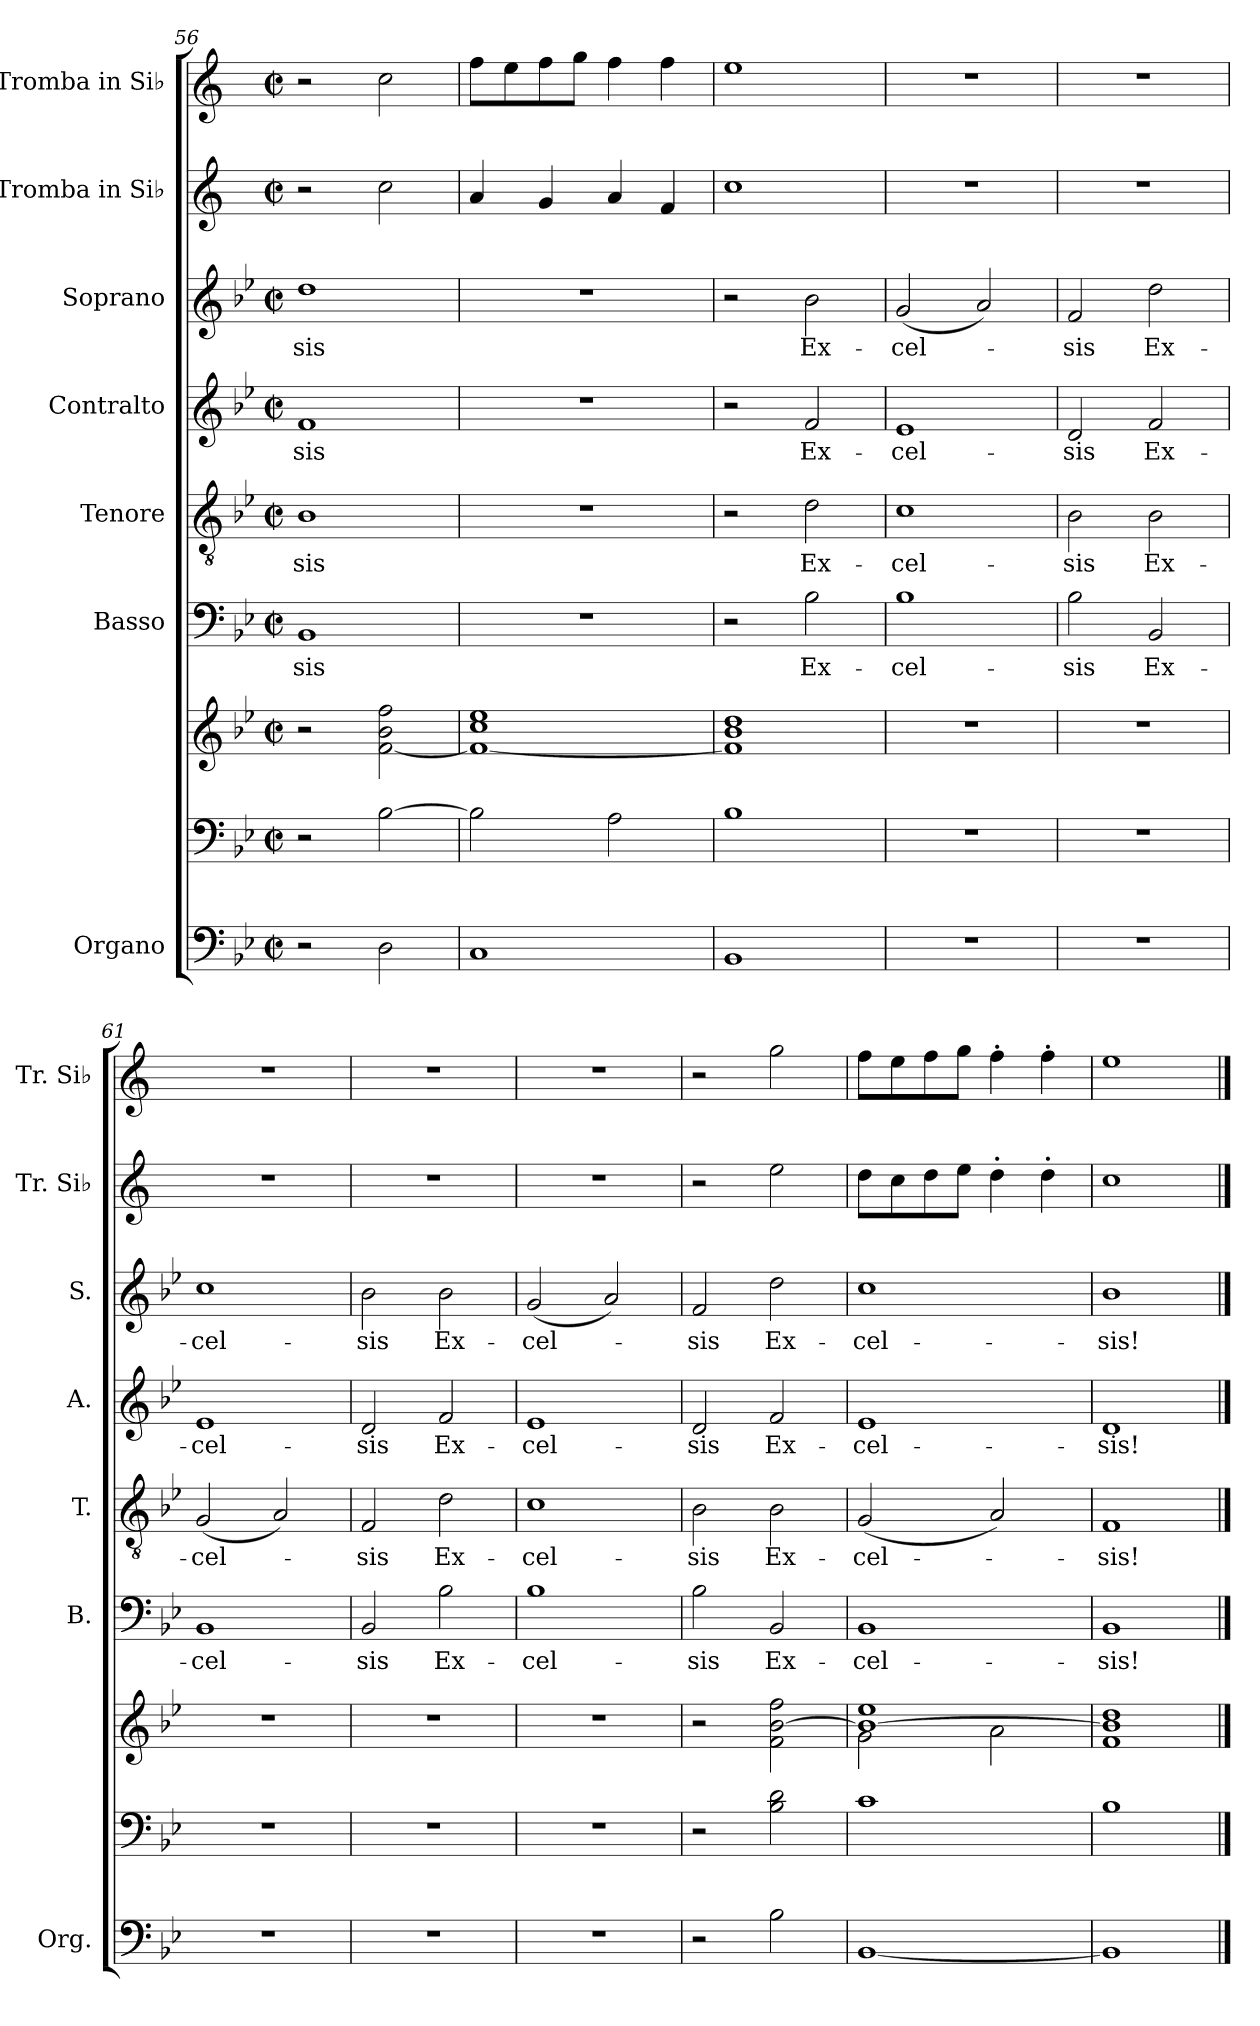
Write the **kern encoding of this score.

**kern	**kern	**kern	**kern	**text	**kern	**text	**kern	**text	**kern	**text	**kern	**kern
*part7	*part7	*part7	*part6	*part6	*part5	*part5	*part4	*part4	*part3	*part3	*part2	*part1
*staff9	*staff8	*staff7	*staff6	*staff6	*staff5	*staff5	*staff4	*staff4	*staff3	*staff3	*staff2	*staff1
*I"Organo	*	*	*I"Basso	*	*I"Tenore	*	*I"Contralto	*	*I"Soprano	*	*I"Tromba in Si♭	*I"Tromba in Si♭
*I'Org.	*	*	*I'B.	*	*I'T.	*	*I'A.	*	*I'S.	*	*I'Tr. Si♭	*I'Tr. Si♭
*clefF4	*clefF4	*clefG2	*clefF4	*	*clefGv2	*	*clefG2	*	*clefG2	*	*clefG2	*clefG2
*	*	*	*	*	*	*	*	*	*	*	*ITrd1c2	*ITrd1c2
*k[b-e-]	*k[b-e-]	*k[b-e-]	*k[b-e-]	*	*k[b-e-]	*	*k[b-e-]	*	*k[b-e-]	*	*k[b-e-]	*k[b-e-]
*M2/2	*M2/2	*M2/2	*M2/2	*	*M2/2	*	*M2/2	*	*M2/2	*	*M2/2	*M2/2
*met(c|)	*met(c|)	*met(c|)	*met(c|)	*	*met(c|)	*	*met(c|)	*	*met(c|)	*	*met(c|)	*met(c|)
=56	=56	=56	=56	=56	=56	=56	=56	=56	=56	=56	=56	=56
!	!	!	!	!LO:LY:b	!	!LO:LY:b	!	!LO:LY:b	!	!LO:LY:b	!	!
2r	2r	2r	1BB-	-sis	1B-	-sis	1f	-sis	1dd	-sis	2r	2r
2D\	[2B-\	[2f\ 2b-\ 2ff\	.	.	.	.	.	.	.	.	2b-\	2b-\
=57	=57	=57	=57	=57	=57	=57	=57	=57	=57	=57	=57	=57
1C	2B-\]	1f_ 1cc 1ee-	1r	.	1r	.	1r	.	1r	.	4g/	8ee-\L
.	.	.	.	.	.	.	.	.	.	.	.	8dd\
.	.	.	.	.	.	.	.	.	.	.	4f/	8ee-\
.	.	.	.	.	.	.	.	.	.	.	.	8ff\J
.	2A\	.	.	.	.	.	.	.	.	.	4g/	4ee-\
.	.	.	.	.	.	.	.	.	.	.	4e-/	4ee-\
=58	=58	=58	=58	=58	=58	=58	=58	=58	=58	=58	=58	=58
1BB-	1B-	1f] 1b- 1dd	2r	.	2r	.	2r	.	2r	.	1b-	1dd
!	!	!	!	!LO:LY:b	!	!LO:LY:b	!	!LO:LY:b	!	!LO:LY:b	!	!
.	.	.	2B-\	Ex-	2d\	Ex-	2f/	Ex-	2b-\	Ex-	.	.
=59	=59	=59	=59	=59	=59	=59	=59	=59	=59	=59	=59	=59
!	!	!	!	!LO:LY:b	!	!LO:LY:b	!	!LO:LY:b	!	!LO:LY:b	!	!
1r	1r	1r	1B-	-cel-	1c	-cel-	1e-	-cel-	(<2g/	-cel-	1r	1r
.	.	.	.	.	.	.	.	.	2a/)	.	.	.
=60	=60	=60	=60	=60	=60	=60	=60	=60	=60	=60	=60	=60
!	!	!	!	!LO:LY:b	!	!LO:LY:b	!	!LO:LY:b	!	!LO:LY:b	!	!
1r	1r	1r	2B-\	-sis	2B-\	-sis	2d/	-sis	2f/	-sis	1r	1r
!	!	!	!	!LO:LY:b	!	!LO:LY:b	!	!LO:LY:b	!	!LO:LY:b	!	!
.	.	.	2BB-/	Ex-	2B-\	Ex-	2f/	Ex-	2dd\	Ex-	.	.
=61	=61	=61	=61	=61	=61	=61	=61	=61	=61	=61	=61	=61
!	!	!	!	!LO:LY:b	!	!LO:LY:b	!	!LO:LY:b	!	!LO:LY:b	!	!
1r	1r	1r	1BB-	-cel-	(<2G/	-cel-	1e-	-cel-	1cc	-cel-	1r	1r
.	.	.	.	.	2A/)	.	.	.	.	.	.	.
=62	=62	=62	=62	=62	=62	=62	=62	=62	=62	=62	=62	=62
!	!	!	!	!LO:LY:b	!	!LO:LY:b	!	!LO:LY:b	!	!LO:LY:b	!	!
1r	1r	1r	2BB-/	-sis	2F/	-sis	2d/	-sis	2b-\	-sis	1r	1r
!	!	!	!	!LO:LY:b	!	!LO:LY:b	!	!LO:LY:b	!	!LO:LY:b	!	!
.	.	.	2B-\	Ex-	2d\	Ex-	2f/	Ex-	2b-\	Ex-	.	.
!!LO:LB:g=z
=63	=63	=63	=63	=63	=63	=63	=63	=63	=63	=63	=63	=63
!	!	!	!	!LO:LY:b	!	!LO:LY:b	!	!LO:LY:b	!	!LO:LY:b	!	!
1r	1r	1r	1B-	-cel-	1c	-cel-	1e-	-cel-	(<2g/	-cel-	1r	1r
.	.	.	.	.	.	.	.	.	2a/)	.	.	.
=64	=64	=64	=64	=64	=64	=64	=64	=64	=64	=64	=64	=64
!	!	!	!	!LO:LY:b	!	!LO:LY:b	!	!LO:LY:b	!	!LO:LY:b	!	!
2r	2r	2r	2B-\	-sis	2B-\	-sis	2d/	-sis	2f/	-sis	2r	2r
!	!	!	!	!LO:LY:b	!	!LO:LY:b	!	!LO:LY:b	!	!LO:LY:b	!	!
2B-\	2B-\ 2d\	2f\ [2b-\ 2ff\	2BB-/	Ex-	2B-\	Ex-	2f/	Ex-	2dd\	Ex-	2dd\	2ff\
=65	=65	=65	=65	=65	=65	=65	=65	=65	=65	=65	=65	=65
*	*	*^	*	*	*	*	*	*	*	*	*	*
!	!	!	!	!	!LO:LY:b	!	!LO:LY:b	!	!LO:LY:b	!	!LO:LY:b	!	!
[1BB-	1c	1b-_ 1ee-	2g\	1BB-	-cel-	(<2G/	-cel-	1e-	-cel-	1cc	-cel-	8cc\L	8ee-\L
.	.	.	.	.	.	.	.	.	.	.	.	8b-\	8dd\
.	.	.	.	.	.	.	.	.	.	.	.	8cc\	8ee-\
.	.	.	.	.	.	.	.	.	.	.	.	8dd\J	8ff\J
.	.	.	2a\	.	.	2A/)	.	.	.	.	.	4cc'\	4ee-'\
.	.	.	.	.	.	.	.	.	.	.	.	4cc'\	4ee-'\
*	*	*v	*v	*	*	*	*	*	*	*	*	*	*
=66	=66	=66	=66	=66	=66	=66	=66	=66	=66	=66	=66	=66
!	!	!	!	!LO:LY:b	!	!LO:LY:b	!	!LO:LY:b	!	!LO:LY:b	!	!
1BB-]	1B-	1f 1b-] 1dd	1BB-	-sis!	1F	-sis!	1d	-sis!	1b-	-sis!	1b-	1dd
==	==	==	==	==	==	==	==	==	==	==	==	==
*-	*-	*-	*-	*-	*-	*-	*-	*-	*-	*-	*-	*-
